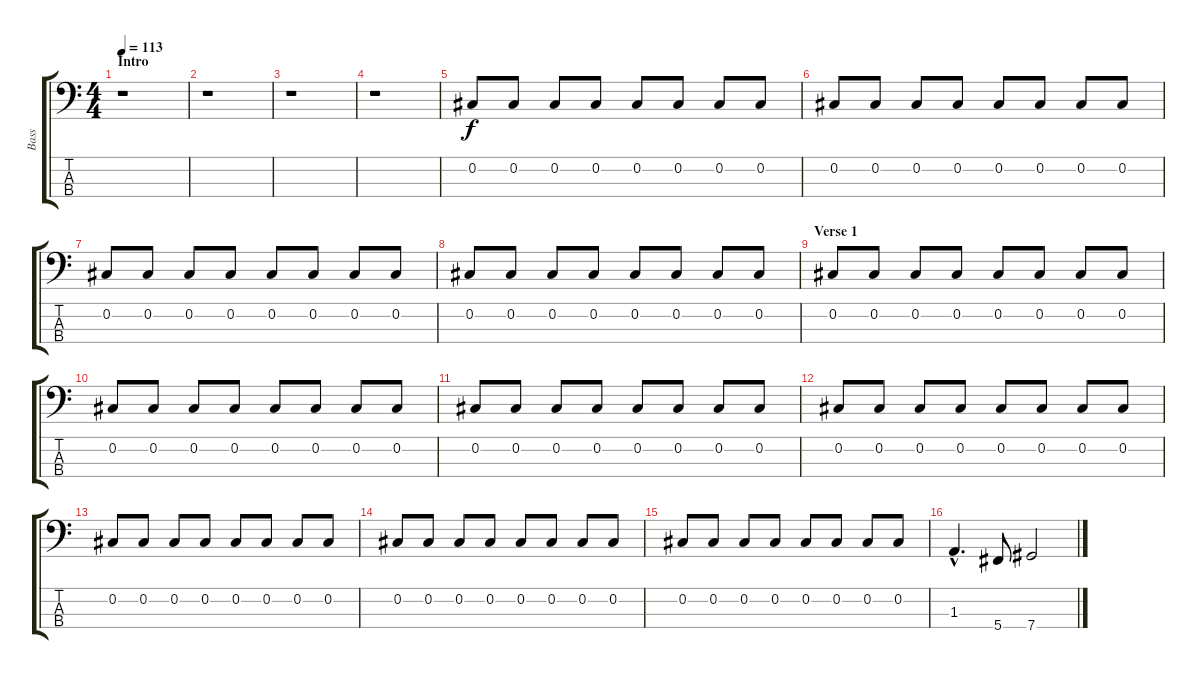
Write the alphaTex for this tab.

\track ("Bass" "Bass") {instrument electricbasspick}
\staff {score tabs}
\tuning (Gb2 Db2 Ab1 Db1) {hide}
\ts (4 4)
\section ("" "Intro")
\tempo 113
\clef f4
\ks c
r.1{dy f instrument electricbasspick} |
r.1 |
r.1 |
r.1 |
0.2.8 0.2.8 0.2.8 0.2.8 0.2.8 0.2.8 0.2.8 0.2.8 |
0.2.8 0.2.8 0.2.8 0.2.8 0.2.8 0.2.8 0.2.8 0.2.8 |
0.2.8 0.2.8 0.2.8 0.2.8 0.2.8 0.2.8 0.2.8 0.2.8 |
0.2.8 0.2.8 0.2.8 0.2.8 0.2.8 0.2.8 0.2.8 0.2.8 |
\section ("" "Verse 1")
0.2.8 0.2.8 0.2.8 0.2.8 0.2.8 0.2.8 0.2.8 0.2.8 |
0.2.8 0.2.8 0.2.8 0.2.8 0.2.8 0.2.8 0.2.8 0.2.8 |
0.2.8 0.2.8 0.2.8 0.2.8 0.2.8 0.2.8 0.2.8 0.2.8 |
0.2.8 0.2.8 0.2.8 0.2.8 0.2.8 0.2.8 0.2.8 0.2.8 |
0.2.8 0.2.8 0.2.8 0.2.8 0.2.8 0.2.8 0.2.8 0.2.8 |
0.2.8 0.2.8 0.2.8 0.2.8 0.2.8 0.2.8 0.2.8 0.2.8 |
0.2.8 0.2.8 0.2.8 0.2.8 0.2.8 0.2.8 0.2.8 0.2.8 |
1.3{hac}.4{d} 5.4.8 7.4.2
